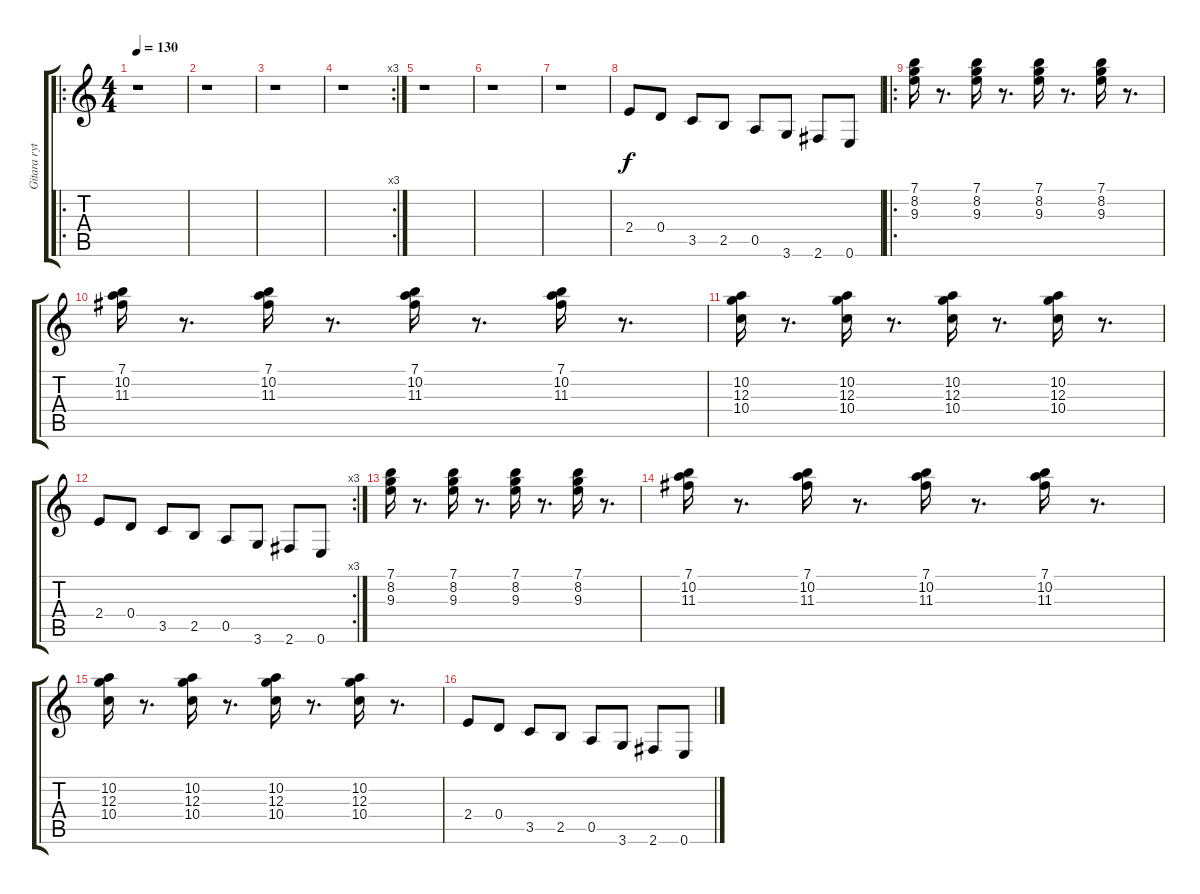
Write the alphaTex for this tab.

\track ("Gitara rytmiczna" "Gitara ryt") {instrument electricguitarclean}
\staff {score tabs}
\tuning (E4 B3 G3 D3 A2 E2) {hide}
\ro
\ts (4 4)
\tempo 130
\clef g2
\ks c
r.1{dy f} |
r.1 |
r.1 |
\rc 3
r.1 |
r.1 |
r.1 |
r.1 |
2.4.8 0.4.8 3.5.8 2.5.8 0.5.8 3.6.8 2.6.8 0.6.8 |
\ro
(7.1 8.2 9.3).16 r.8{d} (7.1 8.2 9.3).16 r.8{d} (7.1 8.2 9.3).16 r.8{d} (7.1 8.2 9.3).16 r.8{d} |
(7.1 10.2 11.3).16 r.8{d} (7.1 10.2 11.3).16 r.8{d} (7.1 10.2 11.3).16 r.8{d} (7.1 10.2 11.3).16 r.8{d} |
(10.2 12.3 10.4).16 r.8{d} (10.2 12.3 10.4).16 r.8{d} (10.2 12.3 10.4).16 r.8{d} (10.2 12.3 10.4).16 r.8{d} |
\rc 3
2.4.8 0.4.8 3.5.8 2.5.8 0.5.8 3.6.8 2.6.8 0.6.8 |
(7.1 8.2 9.3).16 r.8{d} (7.1 8.2 9.3).16 r.8{d} (7.1 8.2 9.3).16 r.8{d} (7.1 8.2 9.3).16 r.8{d} |
(7.1 10.2 11.3).16 r.8{d} (7.1 10.2 11.3).16 r.8{d} (7.1 10.2 11.3).16 r.8{d} (7.1 10.2 11.3).16 r.8{d} |
(10.2 12.3 10.4).16 r.8{d} (10.2 12.3 10.4).16 r.8{d} (10.2 12.3 10.4).16 r.8{d} (10.2 12.3 10.4).16 r.8{d} |
2.4.8 0.4.8 3.5.8 2.5.8 0.5.8 3.6.8 2.6.8 0.6.8
